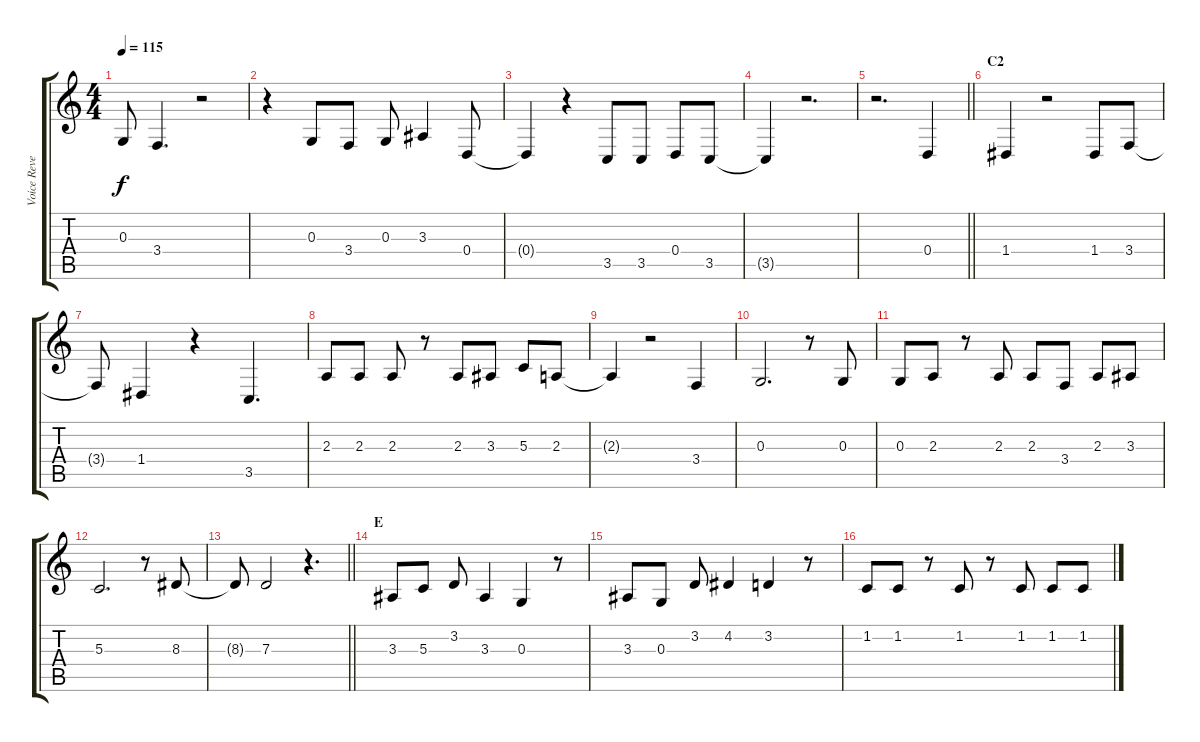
\track ("Voice Reverb" "Voice Reve") {instrument fx5brightness}
\staff {score tabs}
\tuning (E4 B3 G3 D3 A2 E2) {hide}
\ts (4 4)
\tempo 115
\clef g2
\ks c
0.3{t}.8{dy f} 3.4.4{d} r.2 |
r.4 0.3.8 3.4.8 0.3.8 3.3.4 0.4.8 |
0.4{t}.4 r.4 3.5.8 3.5.8 0.4.8 3.5.8 |
3.5{t}.4 r.2{d} |
\barLineRight lightlight
r.2{d} 0.4.4 |
\section ("" "C2")
1.4.4 r.2 1.4.8 3.4.8 |
3.4{t}.8 1.4.4 r.4 3.5.4{d} |
2.3.8 2.3.8 2.3.8 r.8 2.3.8 3.3.8 5.3.8 2.3.8 |
2.3{t}.4 r.2 3.4.4 |
0.3.2{d} r.8 0.3.8 |
0.3.8 2.3.8 r.8 2.3.8 2.3.8 3.4.8 2.3.8 3.3.8 |
5.3.2{d} r.8 8.3.8 |
\barLineRight lightlight
8.3{t}.8 7.3.2 r.4{d} |
\section ("" "E")
3.3.8 5.3.8 3.2.8 3.3.4 0.3.4 r.8 |
3.3.8 0.3.8 3.2.8 4.2.4 3.2.4 r.8 |
1.2.8 1.2.8 r.8 1.2.8 r.8 1.2.8 1.2.8 1.2.8
